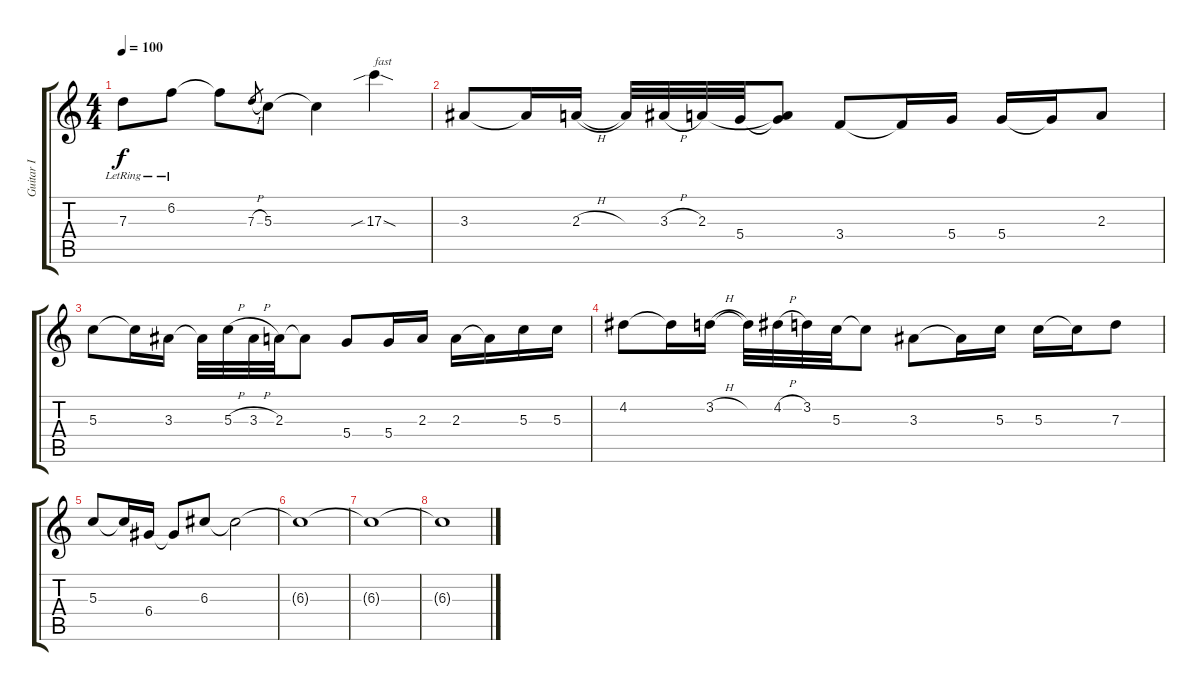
\track ("Guitar I" "Guitar I") {instrument distortionguitar}
\staff {score tabs}
\tuning (E4 B3 G3 D3 A2 E2) {hide}
\ts (4 4)
\tempo 100
\clef g2
\ks c
7.3{lr}.8{dy f} 6.2{lr}.8 6.2{t}.8 7.3{h}.8{gr} 5.3.8 5.3{t}.4 17.3{sib sod}.4{txt "fast"} |
3.3.8 3.3{t}.16 2.3{h}.16 2.3{t}.32 3.3{h}.32 2.3.32 5.4.32 (2.3{t} 5.4{t}).8 3.4.8 3.4{t}.16 5.4.16 5.4.16 5.4{t}.16 2.3.8 |
5.3.8 5.3{t}.16 3.3.16 3.3{t}.32 5.3{h}.32 3.3{h}.32 2.3.32 2.3{t}.8 5.4.8 5.4.16 2.3.16 2.3.16 2.3{t}.16 5.3.16 5.3.16 |
4.2.8 4.2{t}.16 3.2{h}.16 3.2{t}.32 4.2{h}.32 3.2.32 5.3.32 5.3{t}.8 3.3.8 3.3{t}.16 5.3.16 5.3.16 5.3{t}.16 7.3.8 |
5.3.8 5.3{t}.16 6.4.16 6.4{t}.8 6.3.8 6.3{t}.2 |
6.3{t}.1 |
6.3{t}.1 |
6.3{t}.1
